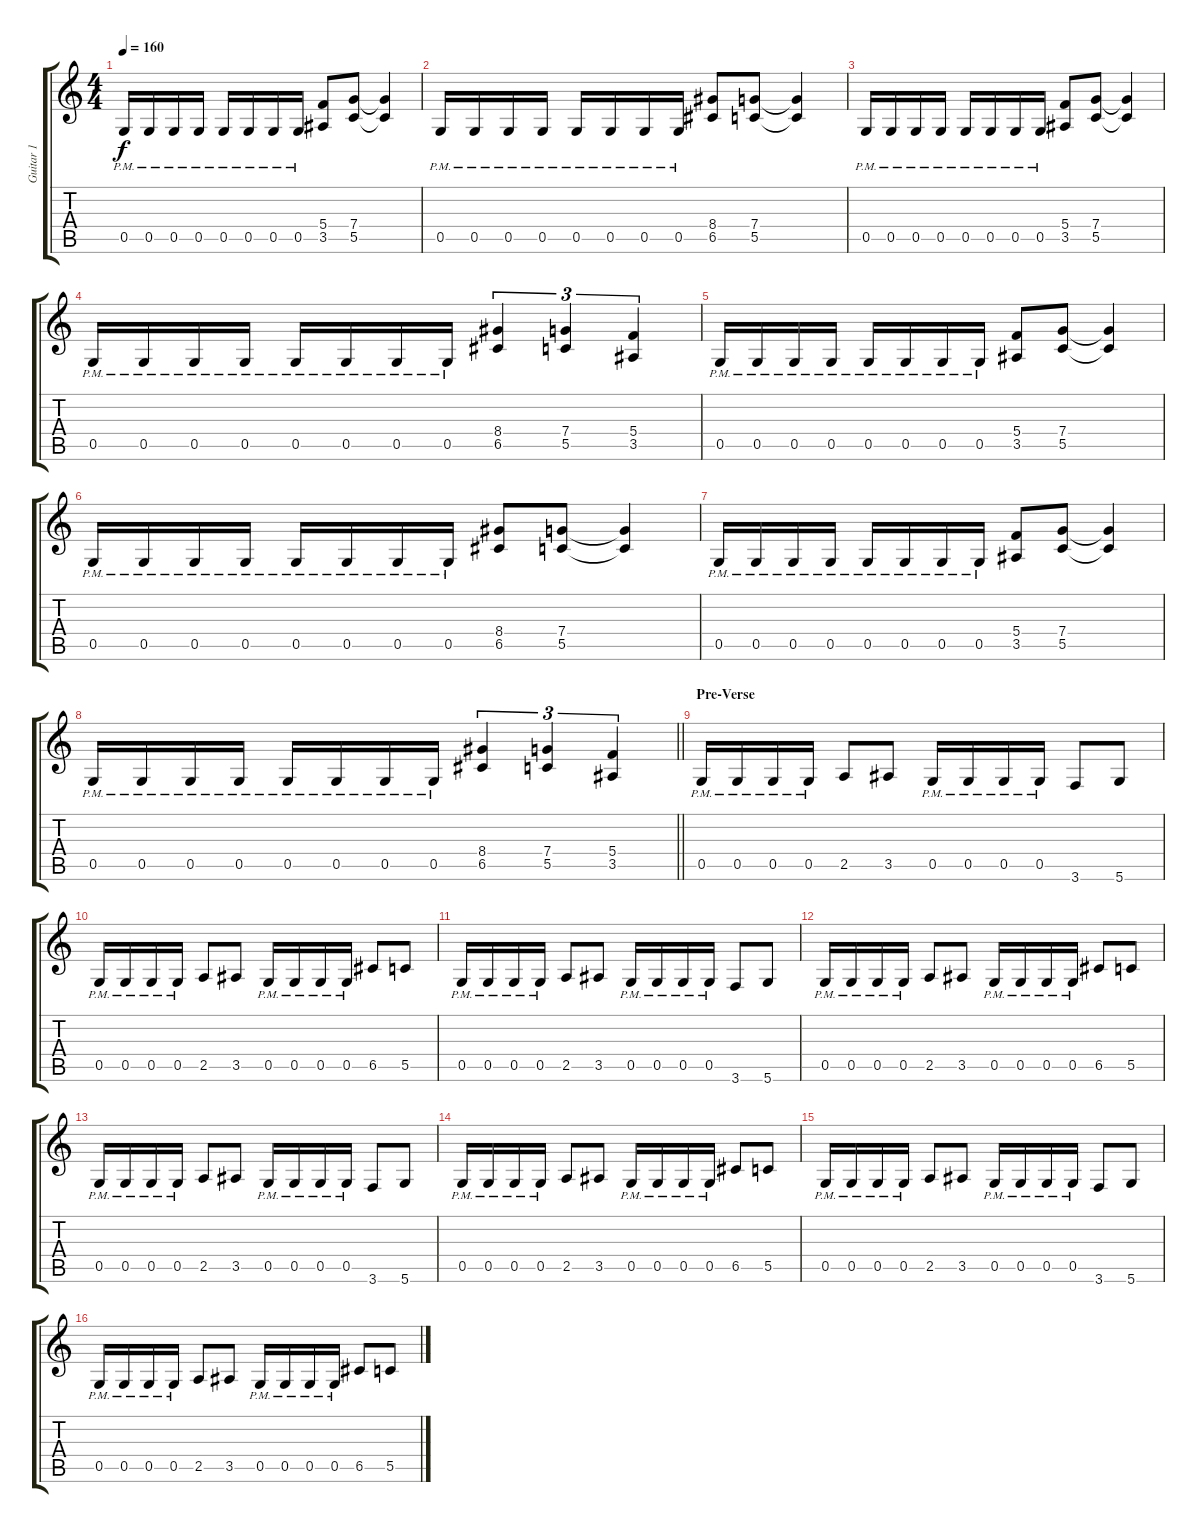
\track ("Guitar 1" "Guitar 1") {instrument distortionguitar}
\staff {score tabs}
\tuning (D4 A3 F3 C3 G2 D2) {hide}
\ts (4 4)
\section ("" "")
\tempo 160
\clef g2
\ks c
0.5{pm}.16{dy f} 0.5{pm}.16 0.5{pm}.16 0.5{pm}.16 0.5{pm}.16 0.5{pm}.16 0.5{pm}.16 0.5{pm}.16 (5.4 3.5).8 (7.4 5.5).8 (7.4{t} 5.5{t}).4 |
0.5{pm}.16 0.5{pm}.16 0.5{pm}.16 0.5{pm}.16 0.5{pm}.16 0.5{pm}.16 0.5{pm}.16 0.5{pm}.16 (8.4 6.5).8 (7.4 5.5).8 (7.4{t} 5.5{t}).4 |
0.5{pm}.16 0.5{pm}.16 0.5{pm}.16 0.5{pm}.16 0.5{pm}.16 0.5{pm}.16 0.5{pm}.16 0.5{pm}.16 (5.4 3.5).8 (7.4 5.5).8 (7.4{t} 5.5{t}).4 |
0.5{pm}.16 0.5{pm}.16 0.5{pm}.16 0.5{pm}.16 0.5{pm}.16 0.5{pm}.16 0.5{pm}.16 0.5{pm}.16 (8.4 6.5).4{tu (3 2)} (7.4 5.5).4{tu (3 2)} (5.4 3.5).4{tu (3 2)} |
0.5{pm}.16 0.5{pm}.16 0.5{pm}.16 0.5{pm}.16 0.5{pm}.16 0.5{pm}.16 0.5{pm}.16 0.5{pm}.16 (5.4 3.5).8 (7.4 5.5).8 (7.4{t} 5.5{t}).4 |
0.5{pm}.16 0.5{pm}.16 0.5{pm}.16 0.5{pm}.16 0.5{pm}.16 0.5{pm}.16 0.5{pm}.16 0.5{pm}.16 (8.4 6.5).8 (7.4 5.5).8 (7.4{t} 5.5{t}).4 |
0.5{pm}.16 0.5{pm}.16 0.5{pm}.16 0.5{pm}.16 0.5{pm}.16 0.5{pm}.16 0.5{pm}.16 0.5{pm}.16 (5.4 3.5).8 (7.4 5.5).8 (7.4{t} 5.5{t}).4 |
\barLineRight lightlight
0.5{pm}.16 0.5{pm}.16 0.5{pm}.16 0.5{pm}.16 0.5{pm}.16 0.5{pm}.16 0.5{pm}.16 0.5{pm}.16 (8.4 6.5).4{tu (3 2)} (7.4 5.5).4{tu (3 2)} (5.4 3.5).4{tu (3 2)} |
\section ("" "Pre-Verse")
0.5{pm}.16 0.5{pm}.16 0.5{pm}.16 0.5{pm}.16 2.5.8 3.5.8 0.5{pm}.16 0.5{pm}.16 0.5{pm}.16 0.5{pm}.16 3.6.8 5.6.8 |
0.5{pm}.16 0.5{pm}.16 0.5{pm}.16 0.5{pm}.16 2.5.8 3.5.8 0.5{pm}.16 0.5{pm}.16 0.5{pm}.16 0.5{pm}.16 6.5.8 5.5.8 |
0.5{pm}.16 0.5{pm}.16 0.5{pm}.16 0.5{pm}.16 2.5.8 3.5.8 0.5{pm}.16 0.5{pm}.16 0.5{pm}.16 0.5{pm}.16 3.6.8 5.6.8 |
0.5{pm}.16 0.5{pm}.16 0.5{pm}.16 0.5{pm}.16 2.5.8 3.5.8 0.5{pm}.16 0.5{pm}.16 0.5{pm}.16 0.5{pm}.16 6.5.8 5.5.8 |
0.5{pm}.16 0.5{pm}.16 0.5{pm}.16 0.5{pm}.16 2.5.8 3.5.8 0.5{pm}.16 0.5{pm}.16 0.5{pm}.16 0.5{pm}.16 3.6.8 5.6.8 |
0.5{pm}.16 0.5{pm}.16 0.5{pm}.16 0.5{pm}.16 2.5.8 3.5.8 0.5{pm}.16 0.5{pm}.16 0.5{pm}.16 0.5{pm}.16 6.5.8 5.5.8 |
0.5{pm}.16 0.5{pm}.16 0.5{pm}.16 0.5{pm}.16 2.5.8 3.5.8 0.5{pm}.16 0.5{pm}.16 0.5{pm}.16 0.5{pm}.16 3.6.8 5.6.8 |
0.5{pm}.16 0.5{pm}.16 0.5{pm}.16 0.5{pm}.16 2.5.8 3.5.8 0.5{pm}.16 0.5{pm}.16 0.5{pm}.16 0.5{pm}.16 6.5.8 5.5.8
